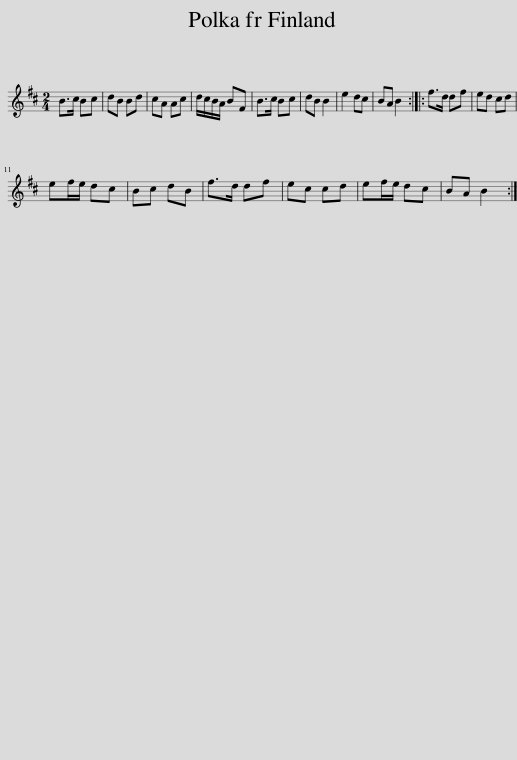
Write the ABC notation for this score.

X:1
L:1/8
M:2/4
I:linebreak $
K:Bmin
V:1 treble
V:1
 B>c Bc | dB Bd | cA Ac | d/c/B/A/ BF | B>c Bc | %5
 dB B2 | e2 dc | BA B2 :: f>d df | ed cd |$ %10
 ef/e/ dc | Bc dB | f>d df | ec cd | ef/e/ dc | %15
 BA B2 :| %16
